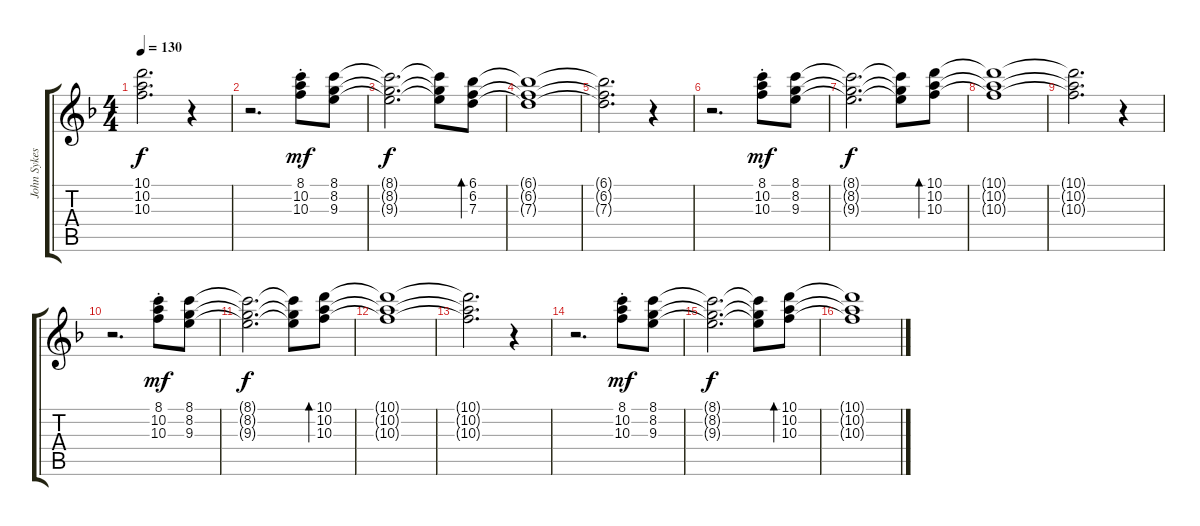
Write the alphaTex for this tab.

\track ("John Sykes" "John Sykes") {instrument electricguitarjazz}
\staff {score tabs}
\tuning (E4 B3 G3 D3 A2 E2) {hide}
\ts (4 4)
\tempo 130
\clef g2
\ks dminor
(10.1{t} 10.2{t} 10.3{t}).2{d dy f} r.4 |
r.2{d} (8.1{st} 10.2{st} 10.3{st}).8{dy mf} (8.1 8.2 9.3).8 |
(8.1{t} 8.2{t} 9.3{t}).2{d dy f} (8.1{t} 8.2{t} 9.3{t}).8 (6.1 6.2 7.3).8{bd 240} |
(6.1{t} 6.2{t} 7.3{t}).1 |
(6.1{t} 6.2{t} 7.3{t}).2{d} r.4 |
r.2{d} (8.1{st} 10.2{st} 10.3{st}).8{dy mf} (8.1 8.2 9.3).8 |
(8.1{t} 8.2{t} 9.3{t}).2{d dy f} (8.1{t} 8.2{t} 9.3{t}).8 (10.1 10.2 10.3).8{bd 240} |
(10.1{t} 10.2{t} 10.3{t}).1 |
(10.1{t} 10.2{t} 10.3{t}).2{d} r.4 |
r.2{d} (8.1{st} 10.2{st} 10.3{st}).8{dy mf} (8.1 8.2 9.3).8 |
(8.1{t} 8.2{t} 9.3{t}).2{d dy f} (8.1{t} 8.2{t} 9.3{t}).8 (10.1 10.2 10.3).8{bd 240} |
(10.1{t} 10.2{t} 10.3{t}).1 |
(10.1{t} 10.2{t} 10.3{t}).2{d} r.4 |
r.2{d} (8.1{st} 10.2{st} 10.3{st}).8{dy mf} (8.1 8.2 9.3).8 |
(8.1{t} 8.2{t} 9.3{t}).2{d dy f} (8.1{t} 8.2{t} 9.3{t}).8 (10.1 10.2 10.3).8{bd 240} |
(10.1{t} 10.2{t} 10.3{t}).1
